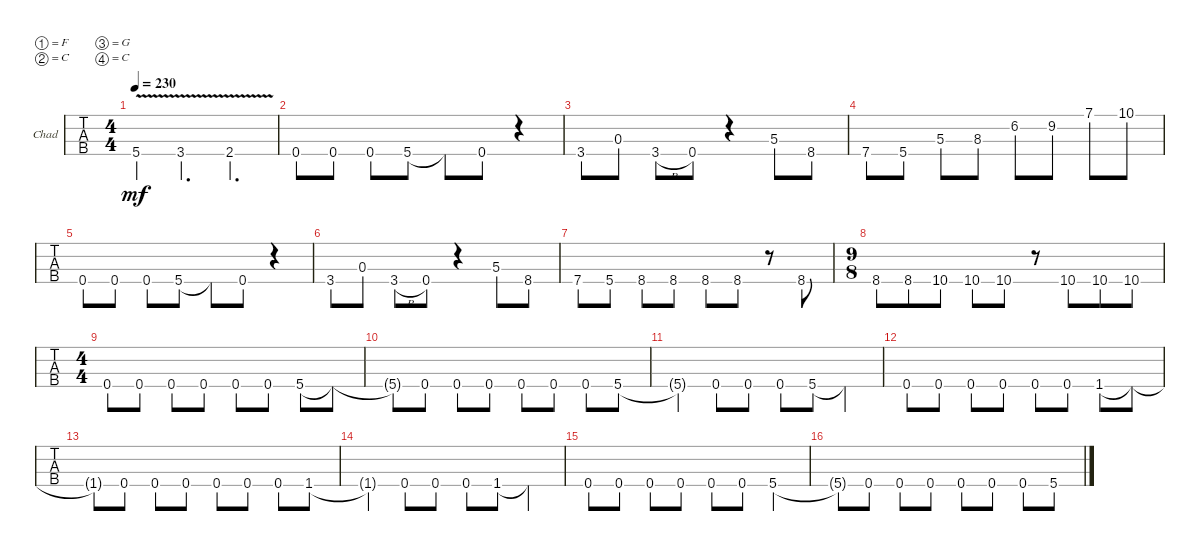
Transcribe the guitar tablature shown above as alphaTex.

\bracketExtendMode groupsimilarinstruments
\firstSystemTrackNameOrientation horizontal
\otherSystemsTrackNameOrientation horizontal
\track ("Doctor Lagorno" "Chad") {solo instrument electricbassfinger}
\staff {tabs}
\tuning (F2 C2 G1 C1)
\ts (4 4)
\tempo 230
\clef f4
\ks c
5.4{v t}.4{dy mf} 3.4{v}.4{d} 2.4{v}.4{d} |
0.4.8 0.4.8 0.4.8 5.4.8 5.4{t}.8 0.4.8 r.4 |
3.4.8 0.3.8 3.4{h}.8 0.4.8 r.4 5.3.8 8.4.8 |
7.4.8 5.4.8 5.3.8 8.3.8 6.2.8 9.2.8 7.1.8 10.1.8 |
0.4.8 0.4.8 0.4.8 5.4.8 5.4{t}.8 0.4.8 r.4 |
3.4.8 0.3.8 3.4{h}.8 0.4.8 r.4 5.3.8 8.4.8 |
7.4.8 5.4.8 8.4.8 8.4.8 8.4.8 8.4.8 r.8 8.4.8 |
\ts (9 8)
8.4.8 8.4.8 10.4.8 10.4.8 10.4.8 r.8 10.4.8 10.4.8 10.4.8 |
\ts (4 4)
0.4.8 0.4.8 0.4.8 0.4.8 0.4.8 0.4.8 5.4.8 5.4{t}.8 |
5.4{t}.8 0.4.8 0.4.8 0.4.8 0.4.8 0.4.8 0.4.8 5.4.8 |
5.4{t}.4 0.4.8 0.4.8 0.4.8 5.4.8 5.4{t}.4 |
0.4.8 0.4.8 0.4.8 0.4.8 0.4.8 0.4.8 1.4.8 1.4{t}.8 |
1.4{t}.8 0.4.8 0.4.8 0.4.8 0.4.8 0.4.8 0.4.8 1.4.8 |
1.4{t}.4 0.4.8 0.4.8 0.4.8 1.4.8 1.4{t}.4 |
0.4.8 0.4.8 0.4.8 0.4.8 0.4.8 0.4.8 5.4.4 |
5.4{t}.8 0.4.8 0.4.8 0.4.8 0.4.8 0.4.8 0.4.8 5.4.8
